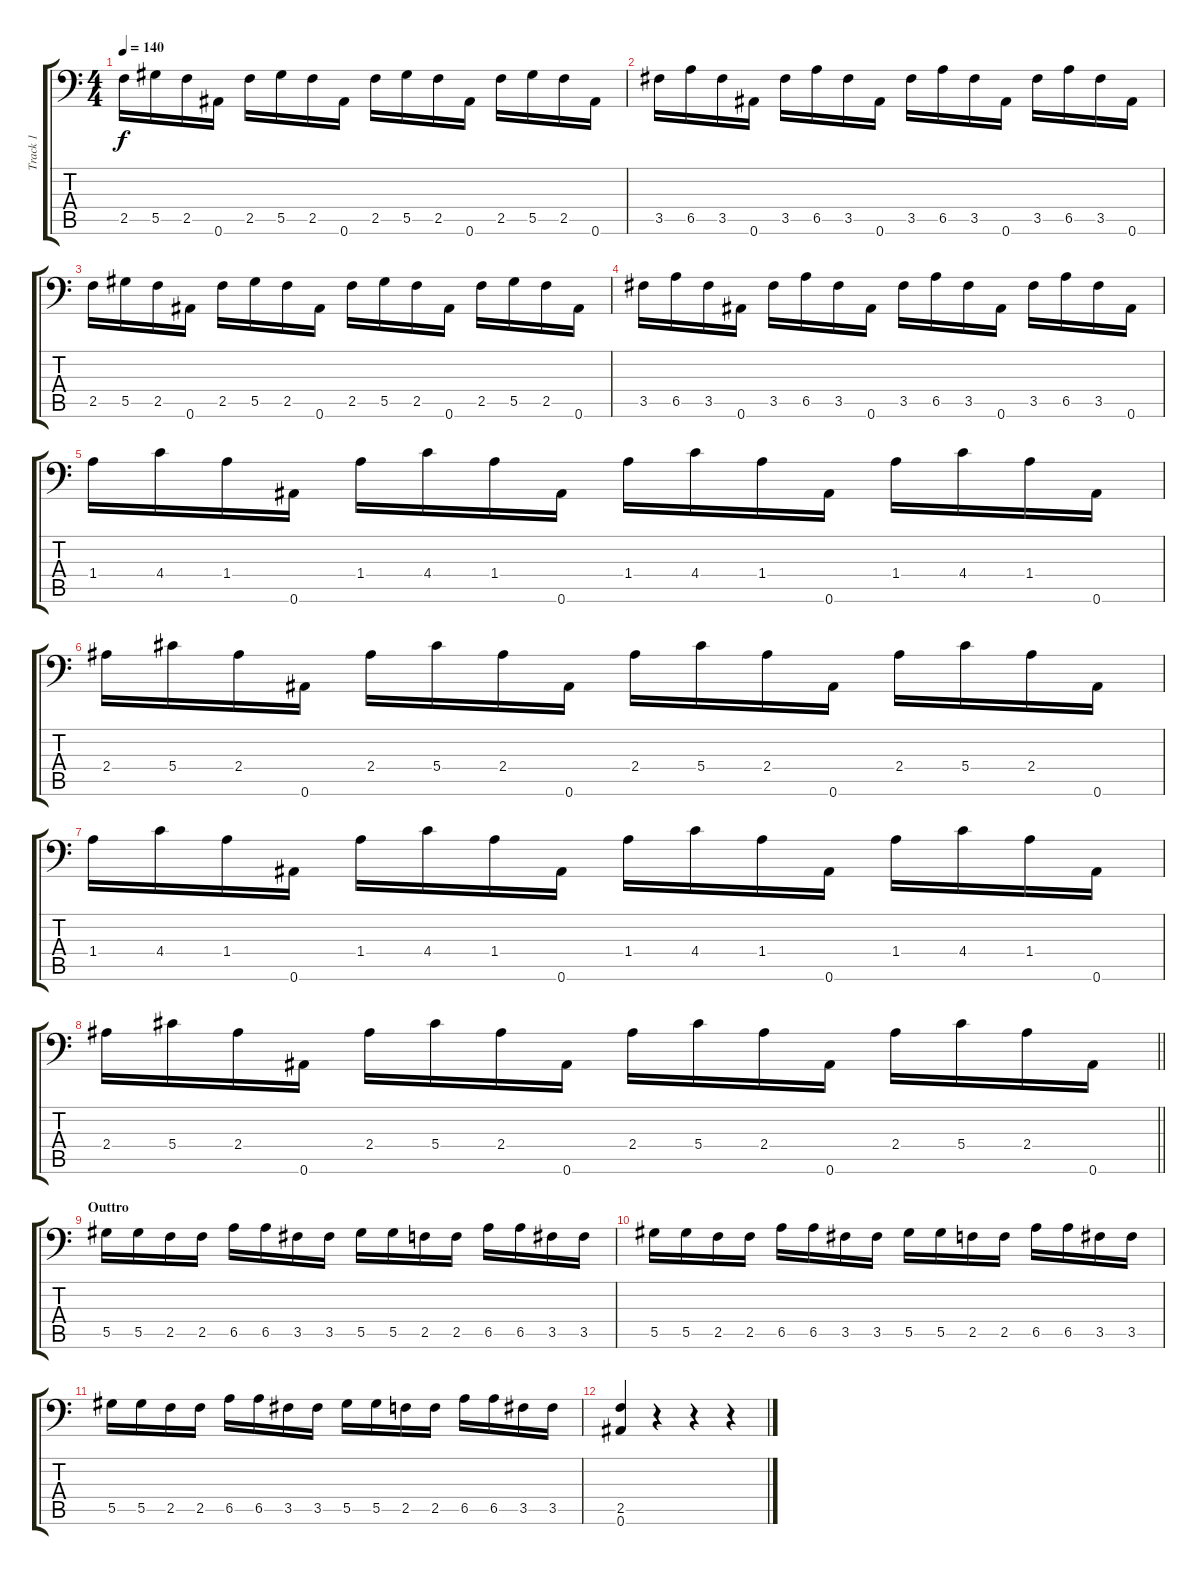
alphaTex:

\track ("Track 1" "Track 1") {instrument distortionguitar}
\staff {score tabs}
\tuning (Bb3 F3 Db3 Ab2 Eb2 Bb1) {hide}
\ts (4 4)
\tempo 140
\clef f4
\ks c
2.5.16{dy f} 5.5.16 2.5.16 0.6.16 2.5.16 5.5.16 2.5.16 0.6.16 2.5.16 5.5.16 2.5.16 0.6.16 2.5.16 5.5.16 2.5.16 0.6.16 |
3.5.16 6.5.16 3.5.16 0.6.16 3.5.16 6.5.16 3.5.16 0.6.16 3.5.16 6.5.16 3.5.16 0.6.16 3.5.16 6.5.16 3.5.16 0.6.16 |
2.5.16 5.5.16 2.5.16 0.6.16 2.5.16 5.5.16 2.5.16 0.6.16 2.5.16 5.5.16 2.5.16 0.6.16 2.5.16 5.5.16 2.5.16 0.6.16 |
3.5.16 6.5.16 3.5.16 0.6.16 3.5.16 6.5.16 3.5.16 0.6.16 3.5.16 6.5.16 3.5.16 0.6.16 3.5.16 6.5.16 3.5.16 0.6.16 |
1.4.16 4.4.16 1.4.16 0.6.16 1.4.16 4.4.16 1.4.16 0.6.16 1.4.16 4.4.16 1.4.16 0.6.16 1.4.16 4.4.16 1.4.16 0.6.16 |
2.4.16 5.4.16 2.4.16 0.6.16 2.4.16 5.4.16 2.4.16 0.6.16 2.4.16 5.4.16 2.4.16 0.6.16 2.4.16 5.4.16 2.4.16 0.6.16 |
1.4.16 4.4.16 1.4.16 0.6.16 1.4.16 4.4.16 1.4.16 0.6.16 1.4.16 4.4.16 1.4.16 0.6.16 1.4.16 4.4.16 1.4.16 0.6.16 |
\barLineRight lightlight
2.4.16 5.4.16 2.4.16 0.6.16 2.4.16 5.4.16 2.4.16 0.6.16 2.4.16 5.4.16 2.4.16 0.6.16 2.4.16 5.4.16 2.4.16 0.6.16 |
\section ("" "Outtro")
5.5.16 5.5.16 2.5.16 2.5.16 6.5.16 6.5.16 3.5.16 3.5.16 5.5.16 5.5.16 2.5.16 2.5.16 6.5.16 6.5.16 3.5.16 3.5.16 |
5.5.16 5.5.16 2.5.16 2.5.16 6.5.16 6.5.16 3.5.16 3.5.16 5.5.16 5.5.16 2.5.16 2.5.16 6.5.16 6.5.16 3.5.16 3.5.16 |
5.5.16 5.5.16 2.5.16 2.5.16 6.5.16 6.5.16 3.5.16 3.5.16 5.5.16 5.5.16 2.5.16 2.5.16 6.5.16 6.5.16 3.5.16 3.5.16 |
(2.5 0.6).4 r.4 r.4 r.4
